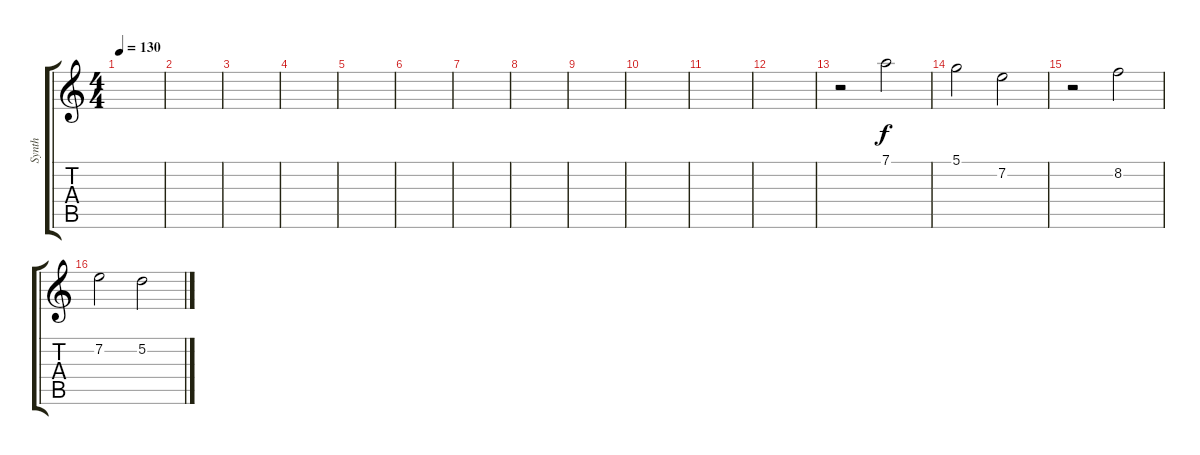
\track ("Synth" "Synth") {instrument vibraphone}
\staff {score tabs}
\tuning (D5 A4 F4 C4 G3 D3) {hide}
\ts (4 4)
\tempo 130
\clef g2
\ks c
|
|
|
|
|
|
|
|
|
|
|
|
r.2 7.1.2 |
5.1.2 7.2.2 |
r.2 8.2.2 |
7.2.2 5.2.2
